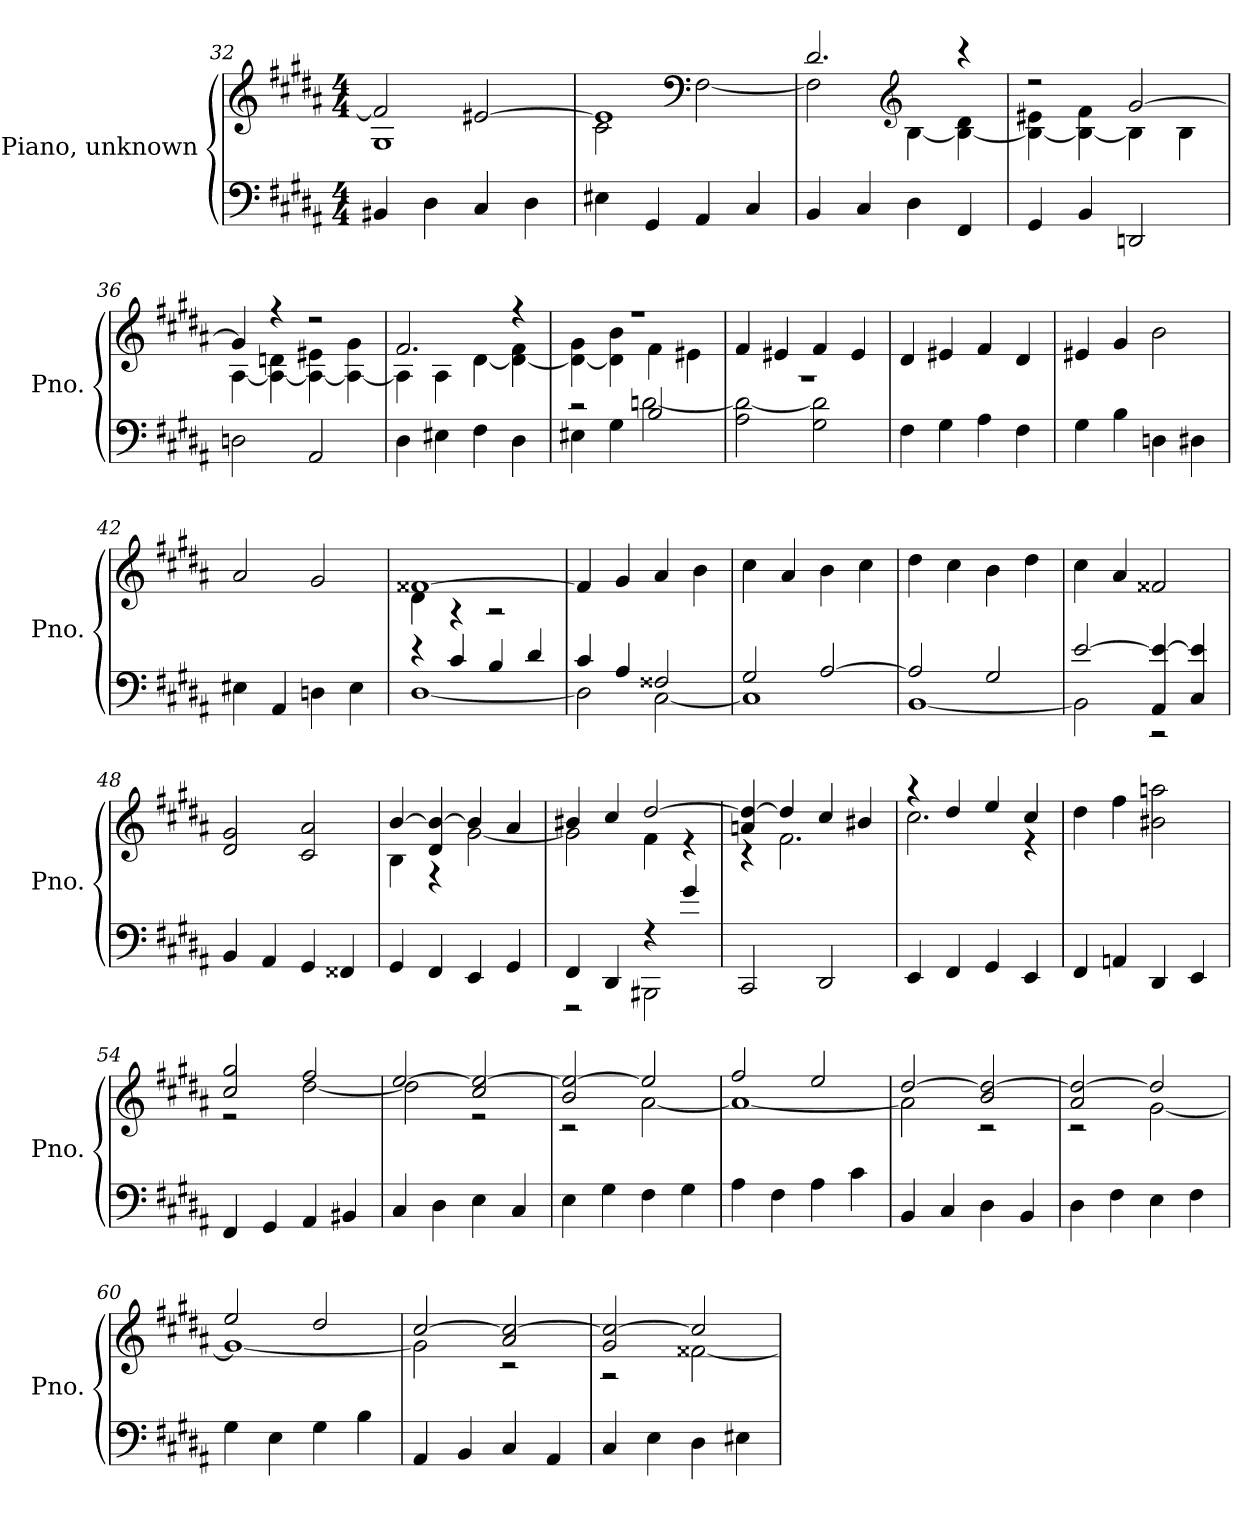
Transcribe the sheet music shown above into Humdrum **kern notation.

**kern	**kern
*part1	*part1
*staff2	*staff1
*I"Piano, unknown	*
*I'Pno.	*
*clefF4	*clefG2
*k[f#c#g#d#a#]	*k[f#c#g#d#a#]
*M4/4	*M4/4
=32	=32
*	*^
4BB#X/	2f#/]	1G#
4D#\	.	.
4C#/	[2e#X/	.
4D#\	.	.
=33	=33	=33
4E#X\	1e#]	2c#\
4GG#/	.	.
*	*clefF4	*
4AA#/	.	[2F#\
4C#/	.	.
=34	=34	=34
4BB/	2.d#/	2F#\]
4C#/	.	.
*	*clefG2	*
4D#\	.	[4B\
4FF#/	4r	4B\_ 4d#\
!!LO:LB:g=z	!!
=35	=35	=35
4GG#/	2r	4B\_ 4e#X\
4BB/	.	4B\_ 4f#\
2DDn/	[2g#/	4B\]
.	.	4B\
=36	=36	=36
2Dn\	4g#/]	[4A#\
.	4r	4A#\_ 4dn\
2AA#/	2r	4A#\_ 4e#X\
.	.	4A#\_ 4g#\
=37	=37	=37
4D#\	2.f#/	4A#\]
4E#X\	.	4A#\
4F#\	.	[4d#\
4D#\	4r	4d#\_ 4f#\
=38	=38	=38
*^	*	*
2r	4E#X\	1r	4d#\_ 4g#\
.	4G#\	.	4d#\] 4b\
2B/	[2dn\	.	4f#\
.	.	.	4e#X\
*	*	*v	*v
=39	=39	=39
1r	2A#\ 2d\_	4f#/
.	.	4e#X/
.	2G#\ 2d\]	4f#/
.	.	4e#/
*v	*v	*
=40	=40
4F#\	4d#/
4G#\	4e#X/
4A#\	4f#/
4F#\	4d#/
!!LO:PB:g=z
=41	=41
4G#\	4e#X/
4B\	4g#/
4Dn\	2b\
4D#X\	.
=42	=42
4E#X\	2a#/
4AA#/	.
4Dn\	2g#/
4E#\	.
=43	=43
*^	*^
4r	[1D#	[1f##X	4d#\
4c#/	.	.	4r
4B/	.	.	2r
4d#/	.	.	.
*	*	*v	*v
=44	=44	=44
4c#/	2D#\]	4f##/]
4A#/	.	4g#/
2F##X/	[2C#\	4a#/
.	.	4b\
=45	=45	=45
2G#/	1C#]	4cc#\
.	.	4a#/
[2A#/	.	4b\
.	.	4cc#\
=46	=46	=46
2A#/]	[1BB	4dd#\
.	.	4cc#\
2G#/	.	4b\
.	.	4dd#\
=47	=47	=47
[2e/	2BB\]	4cc#\
.	.	4a#/
4AA#/ 4e/_	2r	2f##X/
4C#/ 4e/]	.	.
*v	*v	*
!!LO:LB:g=z
=48	=48
4BB/	2d#/ 2g#/
4AA#/	.
4GG#/	2c#/ 2a#/
4FF##X/	.
=49	=49
*	*^
4GG#/	[4b/	4B\
4FF#/	4d#/ 4b/_	4r
4EE/	4b/]	[2g#\
4GG#/	4a#/	.
=50	=50	=50
*^	*	*
4FF#/	2r	4b#X/	2g#\]
4DD#/	.	4cc#/	.
4r	2BBB#X\	[2dd#/	4f#\
4g#/	.	.	4r
*v	*v	*	*
=51	=51	=51
2CC#/	4an/ 4dd#/_	4r
.	4dd#/]	2.f#\
2DD#/	4cc#/	.
.	4b#X/	.
=52	=52	=52
4EE/	4r	2.cc#\
4FF#/	4dd#/	.
4GG#/	4ee/	.
4EE/	4cc#/	4r
*	*v	*v
=53	=53
4FF#/	4dd#\
4AAn/	4ff#\
4DD#/	2b#X\ 2aan\
4EE/	.
!!LO:LB:g=z
=54	=54
*	*^
4FF#/	2cc#/ 2gg#/	2r
4GG#/	.	.
4AA#/	2ff#/	[2dd#\
4BB#X/	.	.
=55	=55	=55
4C#/	[2ee/	2dd#\]
4D#\	.	.
4E\	2cc#/ 2ee/_	2r
4C#/	.	.
=56	=56	=56
4E\	2b/ 2ee/_	2r
4G#\	.	.
4F#\	2ee/]	[2a#\
4G#\	.	.
=57	=57	=57
4A#\	2ff#/	1a#_
4F#\	.	.
4A#\	2ee/	.
4c#\	.	.
=58	=58	=58
4BB/	[2dd#/	2a#\]
4C#/	.	.
4D#\	2b/ 2dd#/_	2r
4BB/	.	.
=59	=59	=59
4D#\	2a#/ 2dd#/_	2r
4F#\	.	.
4E\	2dd#/]	[2g#\
4F#\	.	.
=60	=60	=60
4G#\	2ee/	1g#_
4E\	.	.
4G#\	2dd#/	.
4B\	.	.
=61	=61	=61
4AA#/	[2cc#/	2g#\]
4BB/	.	.
4C#/	2a#/ 2cc#/_	2r
4AA#/	.	.
!!LO:LB:g=z	!!
=62	=62	=62
4C#/	2g#/ 2cc#/_	2r
4E\	.	.
4D#\	2cc#/]	[2f##X\
4E#X\	.	.
*	*v	*v
=	=
*-	*-
